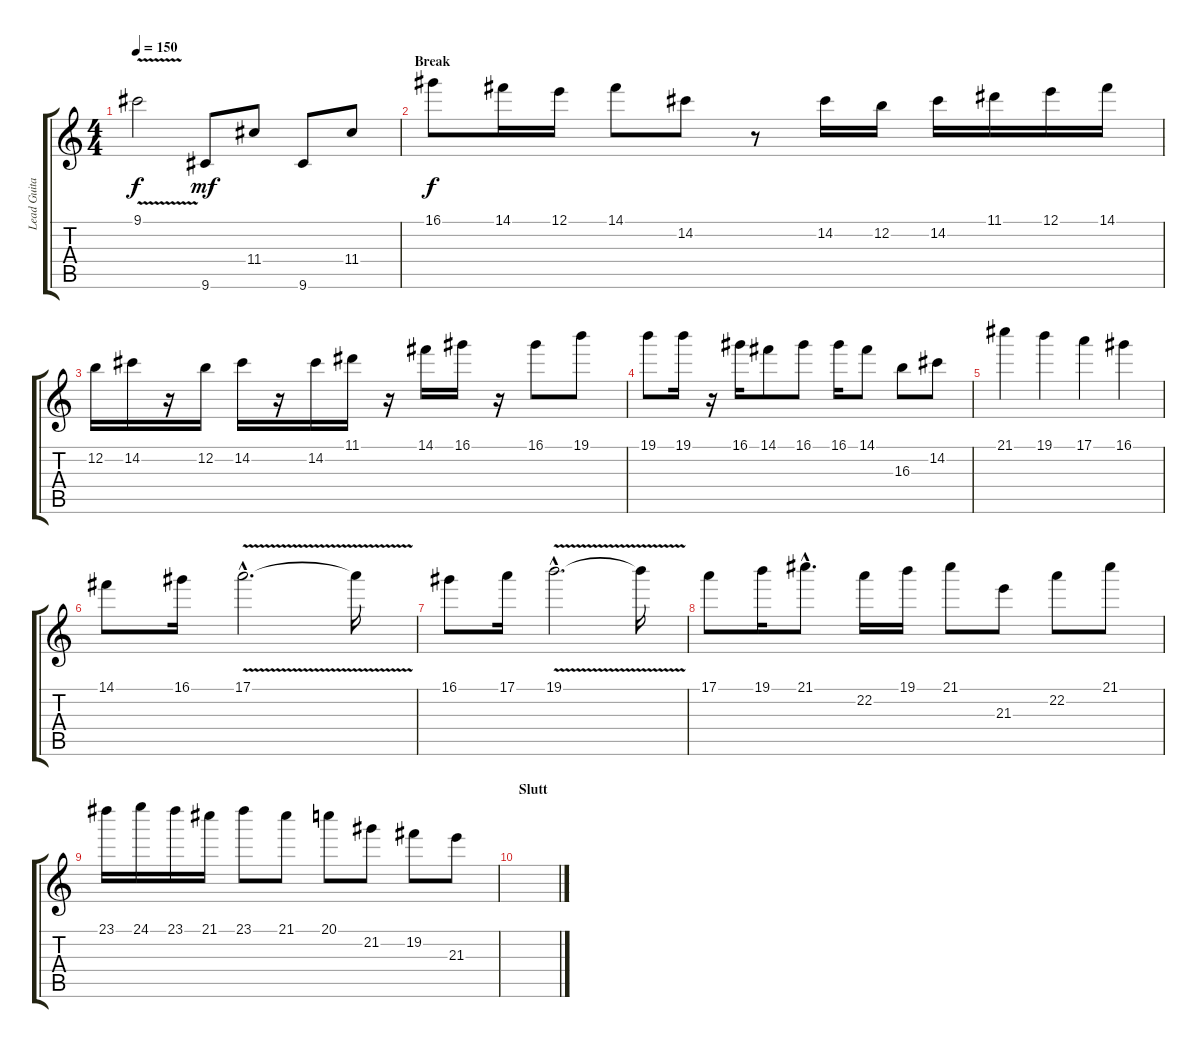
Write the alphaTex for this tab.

\track ("Lead Guitar" "Lead Guita") {instrument overdrivenguitar}
\staff {score tabs}
\tuning (E4 B3 G3 D3 A2 E2) {hide}
\ts (4 4)
\tempo 150
\clef g2
\ks c
9.1{v}.2{dy f} 9.6.8{dy mf} 11.4.8 9.6.8 11.4.8 |
\section ("" "Break")
16.1.8{dy f} 14.1.16 12.1.16 14.1.8 14.2.8 r.8 14.2.16 12.2.16 14.2.16 11.1.16 12.1.16 14.1.16 |
12.2.16 14.2.16 r.16 12.2.16 14.2.16 r.16 14.2.16 11.1.16 r.16 14.1.16 16.1.16 r.16 16.1.8 19.1.8 |
19.1.8 19.1.16 r.16 16.1.16 14.1.8 16.1.8 16.1.16 14.1.8 16.3.8 14.2.8 |
21.1.4 19.1.4 17.1.4 16.1.4 |
14.1.8 16.1.16 17.1{v hac}.2{d} 17.1{t}.16 |
16.1.8 17.1.16 19.1{v hac}.2{d} 19.1{t}.16 |
17.1.8 19.1.16 21.1{hac}.8{d} 22.2.16 19.1.16 21.1.8 21.3.8 22.2.8 21.1.8 |
23.1.16 24.1.16 23.1.16 21.1.16 23.1.8 21.1.8 20.1.8 21.2.8 19.2.8 21.3.8 |
\section ("" "Slutt")
